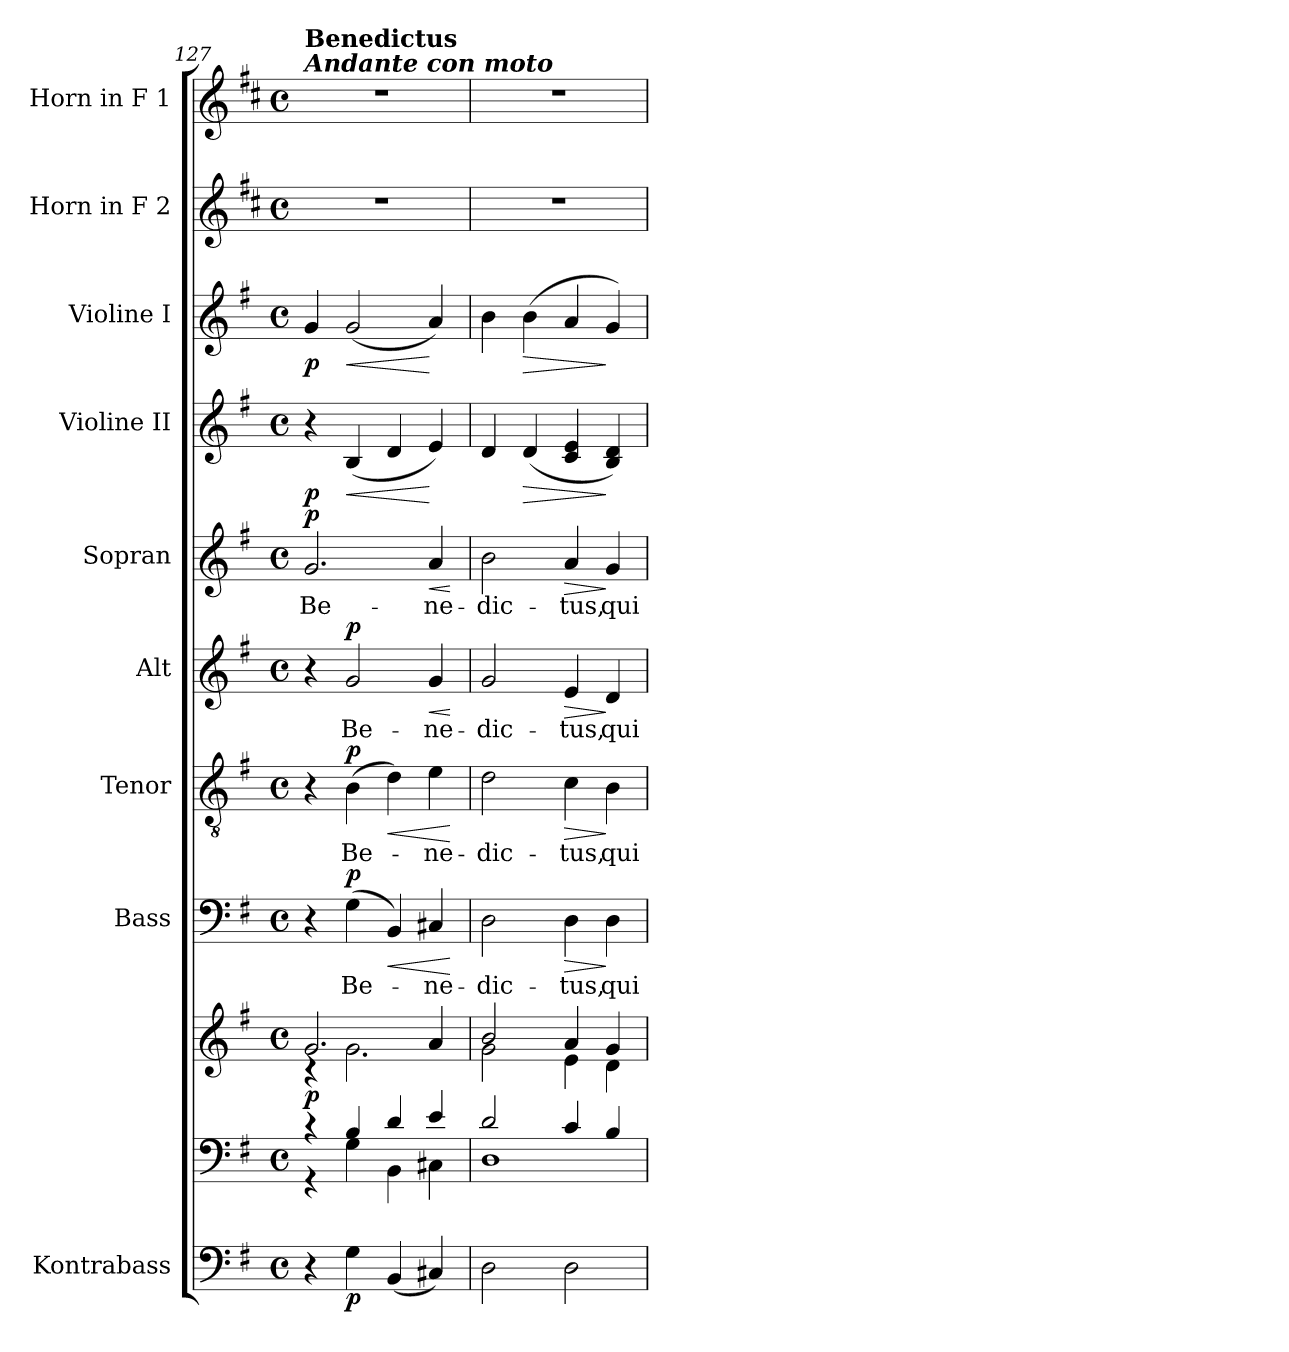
**kern	**dynam	**kern	**kern	**dynam	**kern	**text	**dynam	**kern	**text	**dynam	**kern	**text	**dynam	**kern	**text	**dynam	**kern	**dynam	**kern	**dynam	**kern	**kern
*part10	*part10	*part9	*part9	*part9	*part8	*part8	*part8	*part7	*part7	*part7	*part6	*part6	*part6	*part5	*part5	*part5	*part4	*part4	*part3	*part3	*part2	*part1
*staff11	*staff11	*staff10	*staff9	*staff9/10	*staff8	*staff8	*staff8	*staff7	*staff7	*staff7	*staff6	*staff6	*staff6	*staff5	*staff5	*staff5	*staff4	*staff4	*staff3	*staff3	*staff2	*staff1
*I"Kontrabass	*	*	*	*	*I"Bass	*	*	*I"Tenor	*	*	*I"Alt	*	*	*I"Sopran	*	*	*I"Violine II	*	*I"Violine I	*	*I"Horn in F 2	*I"Horn in F 1
*I'Kb.	*	*	*	*	*I'B.	*	*	*I'T.	*	*	*I'A.	*	*	*I'S.	*	*	*I'Vl. II	*	*I'Vl. I	*	*I'Hrn. 2	*I'Hrn. 1
!!LO:PB:g=z
*clefF4	*	*clefF4	*clefG2	*	*clefF4	*	*	*clefGv2	*	*	*clefG2	*	*	*clefG2	*	*	*clefG2	*	*clefG2	*	*clefG2	*clefG2
*ITrd7c12	*	*	*	*	*	*	*	*	*	*	*	*	*	*	*	*	*	*	*	*	*ITrd4c7	*ITrd4c7
*k[f#]	*	*k[f#]	*k[f#]	*	*k[f#]	*	*	*k[f#]	*	*	*k[f#]	*	*	*k[f#]	*	*	*k[f#]	*	*k[f#]	*	*k[f#]	*k[f#]
*G:	*	*G:	*G:	*	*G:	*	*	*G:	*	*	*G:	*	*	*G:	*	*	*G:	*	*G:	*	*G:	*G:
*M4/4	*	*M4/4	*M4/4	*	*M4/4	*	*	*M4/4	*	*	*M4/4	*	*	*M4/4	*	*	*M4/4	*	*M4/4	*	*M4/4	*M4/4
*met(c)	*	*met(c)	*met(c)	*	*met(c)	*	*	*met(c)	*	*	*met(c)	*	*	*met(c)	*	*	*met(c)	*	*met(c)	*	*met(c)	*met(c)
=127	=127	=127	=127	=127	=127	=127	=127	=127	=127	=127	=127	=127	=127	=127	=127	=127	=127	=127	=127	=127	=127	=127
*	*	*^	*^	*	*	*	*	*	*	*	*	*	*	*	*	*	*	*	*	*	*	*
!	!	!	!	!	!	!	!	!	!	!	!	!	!	!	!	!	!	!	!	!	!	!	!	!LO:TX:a:Bi:t=Andante con moto
!	!	!	!	!	!	!	!	!	!	!	!	!	!	!	!	!	!	!	!	!	!	!	!	!LO:TX:a:B:t=Benedictus
!	!	!	!	!	!	!LO:DY:b	!	!	!	!	!	!	!	!	!	!	!LO:LY:b	!LO:DY:a	!	!LO:DY:b	!	!LO:DY:b	!	!
4r	.	4r	4r	2.g/	4rB	p	4r	.	.	4r	.	.	4r	.	.	2.g/	Be-	p	4r	p	4g/	p	1r	1r
!	!LO:DY:b	!	!	!	!	!	!	!LO:LY:b	!LO:DY:a	!	!LO:LY:b	!LO:DY:a	!	!LO:LY:b	!LO:DY:a	!	!	!	!	!LO:HP:b	!	!LO:HP:b	!	!
4GG\	p	4B/	4G\	.	2.g\	.	(>4G\	Be-	p	(>4B\	Be-	p	2g/	Be-	p	.	.	.	(<4B/	<	(<2g/	<	.	.
!	!	!	!	!	!	!	!	!	!LO:HP:b	!	!	!LO:HP:b	!	!	!	!	!	!	!	!	!	!	!	!
(<4BBB/	.	4d/	4BB\	.	.	.	4BB/)	.	<	4d\)	.	<	.	.	.	.	.	.	4d/	.	.	.	.	.
!	!	!	!	!	!	!	!	!LO:LY:b	!	!	!LO:LY:b	!	!	!LO:LY:b	!LO:HP:b	!	!LO:LY:b	!LO:HP:b	!	!	!	!	!	!
4CC#X/)	.	4e/	4C#X\	4a/	.	.	4C#X/	-ne-	.	4e\	-ne-	.	4g/	-ne-	<	4a/	-ne-	<	4e/)	[	4a/)	[	.	.
*	*	*v	*v	*	*	*	*	*	*	*	*	*	*	*	*	*	*	*	*	*	*	*	*	*
*	*	*	*v	*v	*	*	*	*	*	*	*	*	*	*	*	*	*	*	*	*	*	*	*
.	.	.	.	.	.	.	[	.	.	[	.	.	[	.	.	[	.	.	.	.	.	.
=128	=128	=128	=128	=128	=128	=128	=128	=128	=128	=128	=128	=128	=128	=128	=128	=128	=128	=128	=128	=128	=128	=128
*	*	*^	*^	*	*	*	*	*	*	*	*	*	*	*	*	*	*	*	*	*	*	*
!	!	!	!	!	!	!	!	!LO:LY:b	!	!	!LO:LY:b	!	!	!LO:LY:b	!	!	!LO:LY:b	!	!	!	!	!	!	!
2DD\	.	2d/	1D	2b/	2g\	.	2D\	-dic-	.	2d\	-dic-	.	2g/	-dic-	.	2b\	-dic-	.	4d/	.	4b\	.	1r	1r
!	!	!	!	!	!	!	!	!	!	!	!	!	!	!	!	!	!	!	!	!LO:HP:b	!	!LO:HP:b	!	!
.	.	.	.	.	.	.	.	.	.	.	.	.	.	.	.	.	.	.	(<4d/	>	(>4b\	>	.	.
!	!	!	!	!	!	!	!	!LO:LY:b	!LO:HP:b	!	!LO:LY:b	!LO:HP:b	!	!LO:LY:b	!LO:HP:b	!	!LO:LY:b	!LO:HP:b	!	!	!	!	!	!
2DD\	.	4c/	.	4a/	4e\	.	4D\	-tus,	>	4c\	-tus,	>	4e/	-tus,	>	4a/	-tus,	>	4c/ 4e/	.	4a/	.	.	.
!	!	!	!	!	!	!	!	!LO:LY:b	!	!	!LO:LY:b	!	!	!LO:LY:b	!	!	!LO:LY:b	!	!	!	!	!	!	!
.	.	4B/	.	4g/	4d\	.	4D\	qui	]	4B\	qui	]	4d/	qui	]	4g/	qui	]	4B/ 4d/)	]	4g/)	]	.	.
*	*	*v	*v	*	*	*	*	*	*	*	*	*	*	*	*	*	*	*	*	*	*	*	*	*
*	*	*	*v	*v	*	*	*	*	*	*	*	*	*	*	*	*	*	*	*	*	*	*	*
=	=	=	=	=	=	=	=	=	=	=	=	=	=	=	=	=	=	=	=	=	=	=
*-	*-	*-	*-	*-	*-	*-	*-	*-	*-	*-	*-	*-	*-	*-	*-	*-	*-	*-	*-	*-	*-	*-
